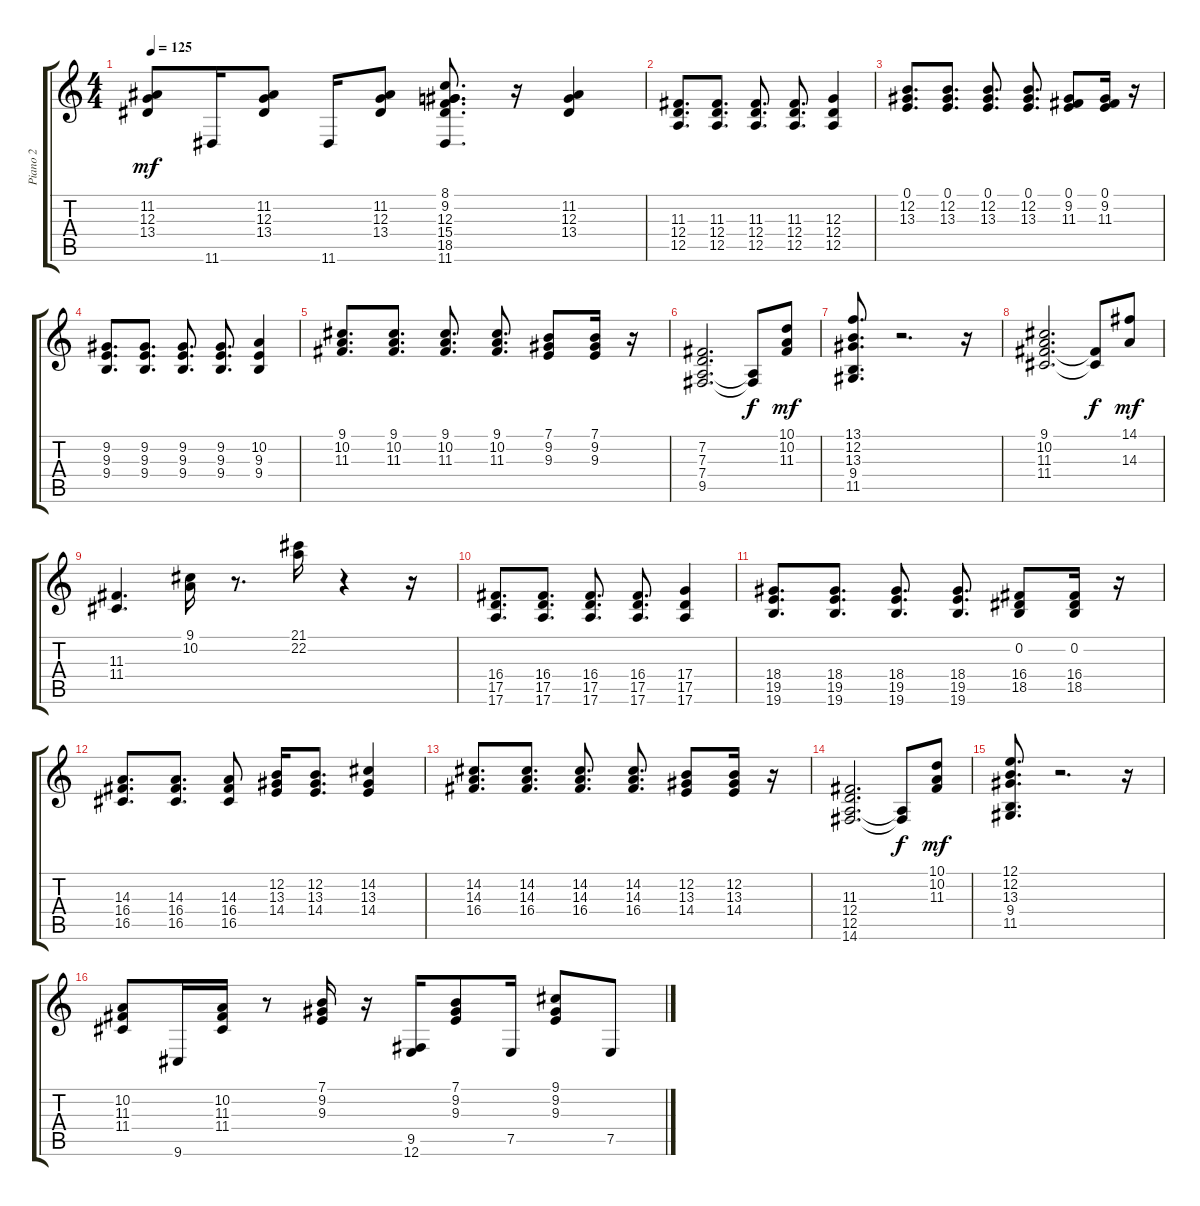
\track ("Piano 2" "Piano 2") {instrument pad1newage}
\staff {score tabs}
\tuning (E4 B3 G3 D3 A2 E2) {hide}
\ts (4 4)
\tempo 125
\clef g2
\ks c
(11.2 12.3 13.4).8{dy mf} 11.6.16 (11.2 12.3 13.4).8 11.6.16 (11.2 12.3 13.4).8 (8.1 9.2 12.3 15.4 18.5 11.6).8{d} r.16 (11.2 12.3 13.4).4 |
(11.3 12.4 12.5).8{d} (11.3 12.4 12.5).8{d} (11.3 12.4 12.5).8{d} (11.3 12.4 12.5).8{d} (12.3 12.4 12.5).4 |
(0.1 12.2 13.3).8{d} (0.1 12.2 13.3).8{d} (0.1 12.2 13.3).8{d} (0.1 12.2 13.3).8{d} (0.1 9.2 11.3).8 (0.1 9.2 11.3).16 r.16 |
(9.2 9.3 9.4).8{d} (9.2 9.3 9.4).8{d} (9.2 9.3 9.4).8{d} (9.2 9.3 9.4).8{d} (10.2 9.3 9.4).4 |
(9.1 10.2 11.3).8{d} (9.1 10.2 11.3).8{d} (9.1 10.2 11.3).8{d} (9.1 10.2 11.3).8{d} (7.1 9.2 9.3).8 (7.1 9.2 9.3).16 r.16 |
(7.2 7.3 7.4 9.5).2{d} (7.4{t} 9.5{t}).8{dy f} (10.1 10.2 11.3).8{dy mf} |
(13.1 12.2 13.3 9.4 11.5).8{d} r.2{d} r.16 |
(9.1 10.2 11.3 11.4).2{d} (11.3{t} 11.4{t}).8{dy f} (14.1 14.3).8{dy mf} |
(11.3 11.4).4{d} (9.1 10.2).16 r.8{d} (21.1 22.2).16 r.4 r.16 |
(16.4 17.5 17.6).8{d} (16.4 17.5 17.6).8{d} (16.4 17.5 17.6).8{d} (16.4 17.5 17.6).8{d} (17.4 17.5 17.6).4 |
(18.4 19.5 19.6).8{d} (18.4 19.5 19.6).8{d} (18.4 19.5 19.6).8{d} (18.4 19.5 19.6).8{d} (0.2 16.4 18.5).8 (0.2 16.4 18.5).16 r.16 |
(14.3 16.4 16.5).8{d} (14.3 16.4 16.5).8{d} (14.3 16.4 16.5).8 (12.2 13.3 14.4).16 (12.2 13.3 14.4).8{d} (14.2 13.3 14.4).4 |
(14.2 14.3 16.4).8{d} (14.2 14.3 16.4).8{d} (14.2 14.3 16.4).8{d} (14.2 14.3 16.4).8{d} (12.2 13.3 14.4).8 (12.2 13.3 14.4).16 r.16 |
(11.3 12.4 12.5 14.6).2{d} (12.5{t} 14.6{t}).8{dy f} (10.1 10.2 11.3).8{dy mf} |
(12.1 12.2 13.3 9.4 11.5).8{d} r.2{d} r.16 |
(10.2 11.3 11.4).8 9.6.16 (10.2 11.3 11.4).16 r.8 (7.1 9.2 9.3).16 r.16 (9.5 12.6).16 (7.1 9.2 9.3).8 7.5.16 (9.1 9.2 9.3).8 7.5.8
